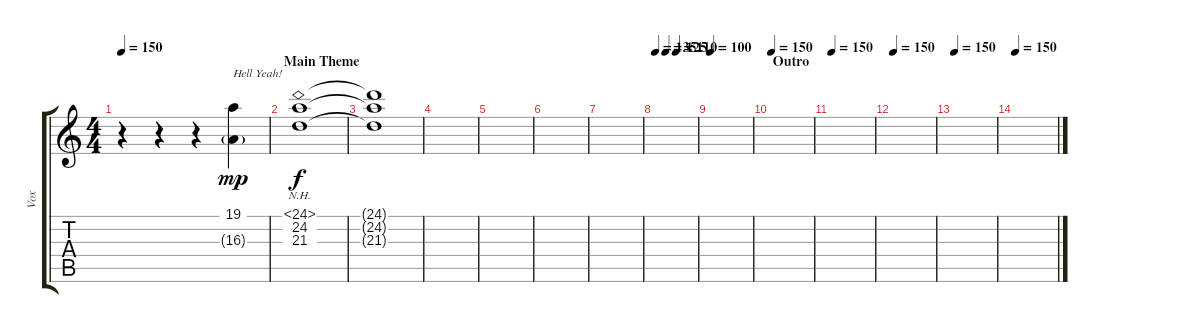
\track ("Vox" "Vox") {instrument tenorsax}
\staff {score tabs}
\tuning (D4 A3 F3 C3 G2 D2) {hide}
\ts (4 4)
\tempo 150
\clef g2
\ks c
r.4{dy f} r.4 r.4 (19.1 16.3{g}).4{txt "Hell Yeah!" dy mp} |
\section ("" "Main Theme")
(24.1{nh} 24.2 21.3).1{dy f} |
(24.1{t} 24.2{t} 21.3{t}).1 |
|
|
|
|
\tempo 135
\tempo (125 0.25)
\tempo (110 0.5)
|
\tempo 100
|
\section ("" "Outro")
\tempo 150
|
\tempo 150
|
\tempo 150
|
\tempo 150
|
\tempo 150
